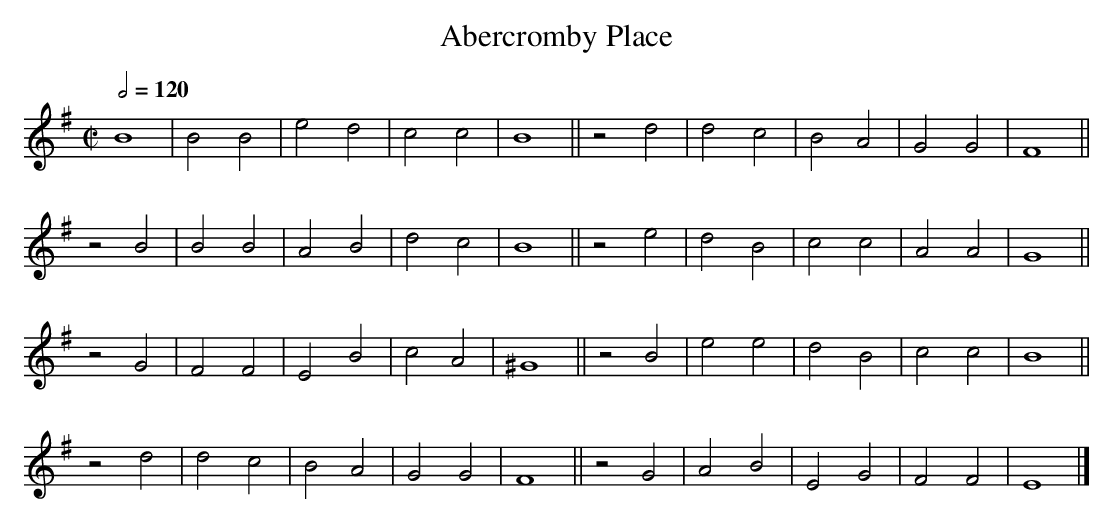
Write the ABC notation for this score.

X:1
T:Abercromby Place
M:C|
L:1/2
Q:1/2=120
K:Emin
B2|BB|ed|cc| B2||zd|dc|BA|GG|F2||
zB|BB|AB|dc| B2||ze|dB|cc|AA|G2||
zG|FF|EB|cA|^G2||zB|ee|dB|cc|B2||
zd|dc|BA|GG| F2||zG|AB|EG|FF|E2|]
